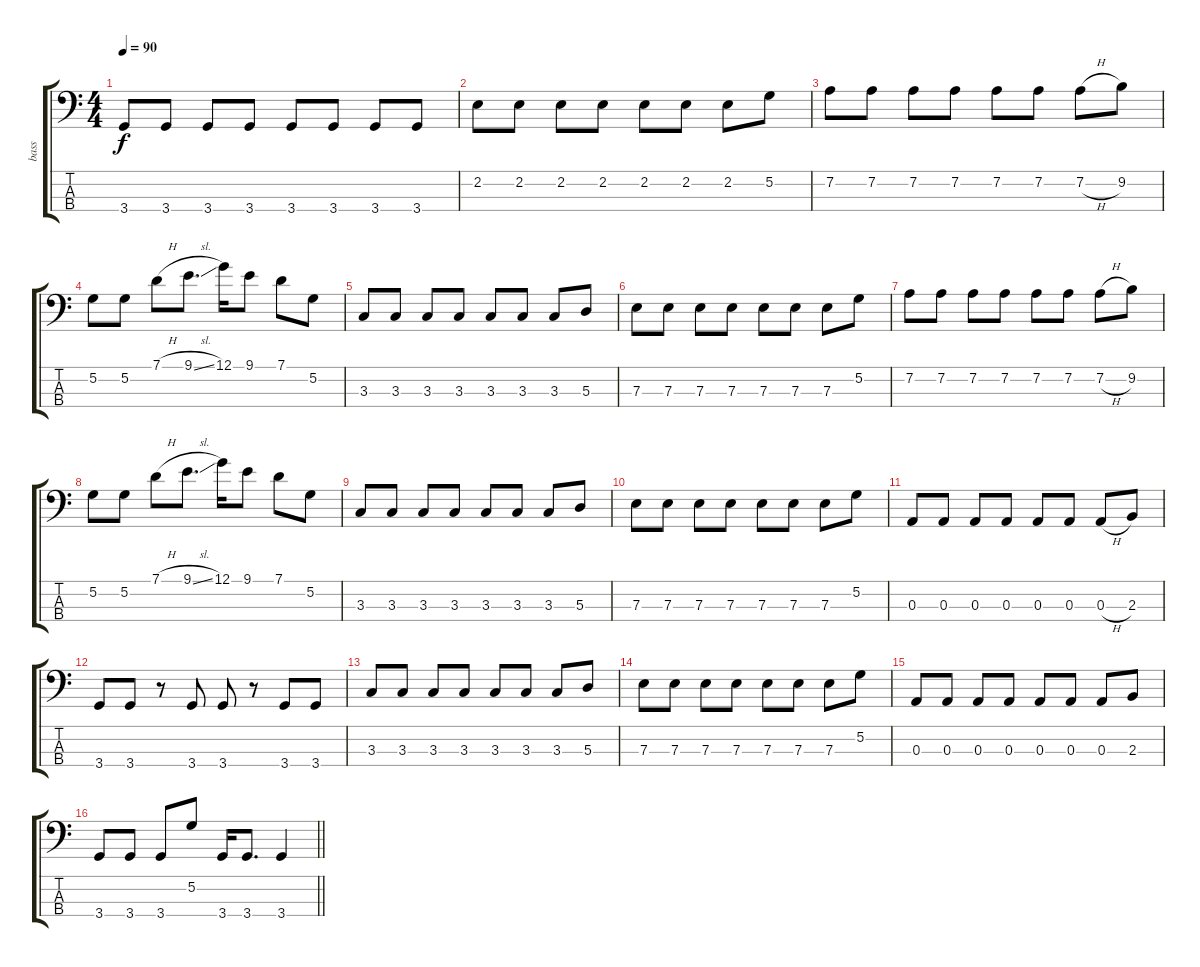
\track ("bass" "bass") {instrument electricbassfinger}
\staff {score tabs}
\tuning (G2 D2 A1 E1) {hide}
\ts (4 4)
\tempo 90
\clef f4
\ks c
3.4.8{dy f} 3.4.8 3.4.8 3.4.8 3.4.8 3.4.8 3.4.8 3.4.8 |
2.2.8 2.2.8 2.2.8 2.2.8 2.2.8 2.2.8 2.2.8 5.2.8 |
7.2.8 7.2.8 7.2.8 7.2.8 7.2.8 7.2.8 7.2{h}.8 9.2.8 |
5.2.8 5.2.8 7.1{h}.8 9.1{sl}.8{d} 12.1.16 9.1.8 7.1.8 5.2.8 |
3.3.8 3.3.8 3.3.8 3.3.8 3.3.8 3.3.8 3.3.8 5.3.8 |
7.3.8 7.3.8 7.3.8 7.3.8 7.3.8 7.3.8 7.3.8 5.2.8 |
7.2.8 7.2.8 7.2.8 7.2.8 7.2.8 7.2.8 7.2{h}.8 9.2.8 |
5.2.8 5.2.8 7.1{h}.8 9.1{sl}.8{d} 12.1.16 9.1.8 7.1.8 5.2.8 |
3.3.8 3.3.8 3.3.8{txt ""} 3.3.8 3.3.8 3.3.8 3.3.8 5.3.8 |
7.3.8 7.3.8 7.3.8 7.3.8 7.3.8 7.3.8 7.3.8 5.2.8 |
0.3.8 0.3.8 0.3.8 0.3.8 0.3.8 0.3.8 0.3{h}.8 2.3.8 |
3.4.8 3.4.8 r.8 3.4.8 3.4.8 r.8 3.4.8 3.4.8 |
3.3.8 3.3.8 3.3.8 3.3.8 3.3.8 3.3.8 3.3.8 5.3.8 |
7.3.8 7.3.8 7.3.8 7.3.8 7.3.8 7.3.8 7.3.8 5.2.8 |
0.3.8 0.3.8 0.3.8 0.3.8 0.3.8 0.3.8 0.3.8 2.3.8 |
\barLineRight lightlight
3.4.8 3.4.8 3.4.8 5.2.8 3.4.16 3.4.8{d} 3.4.4
